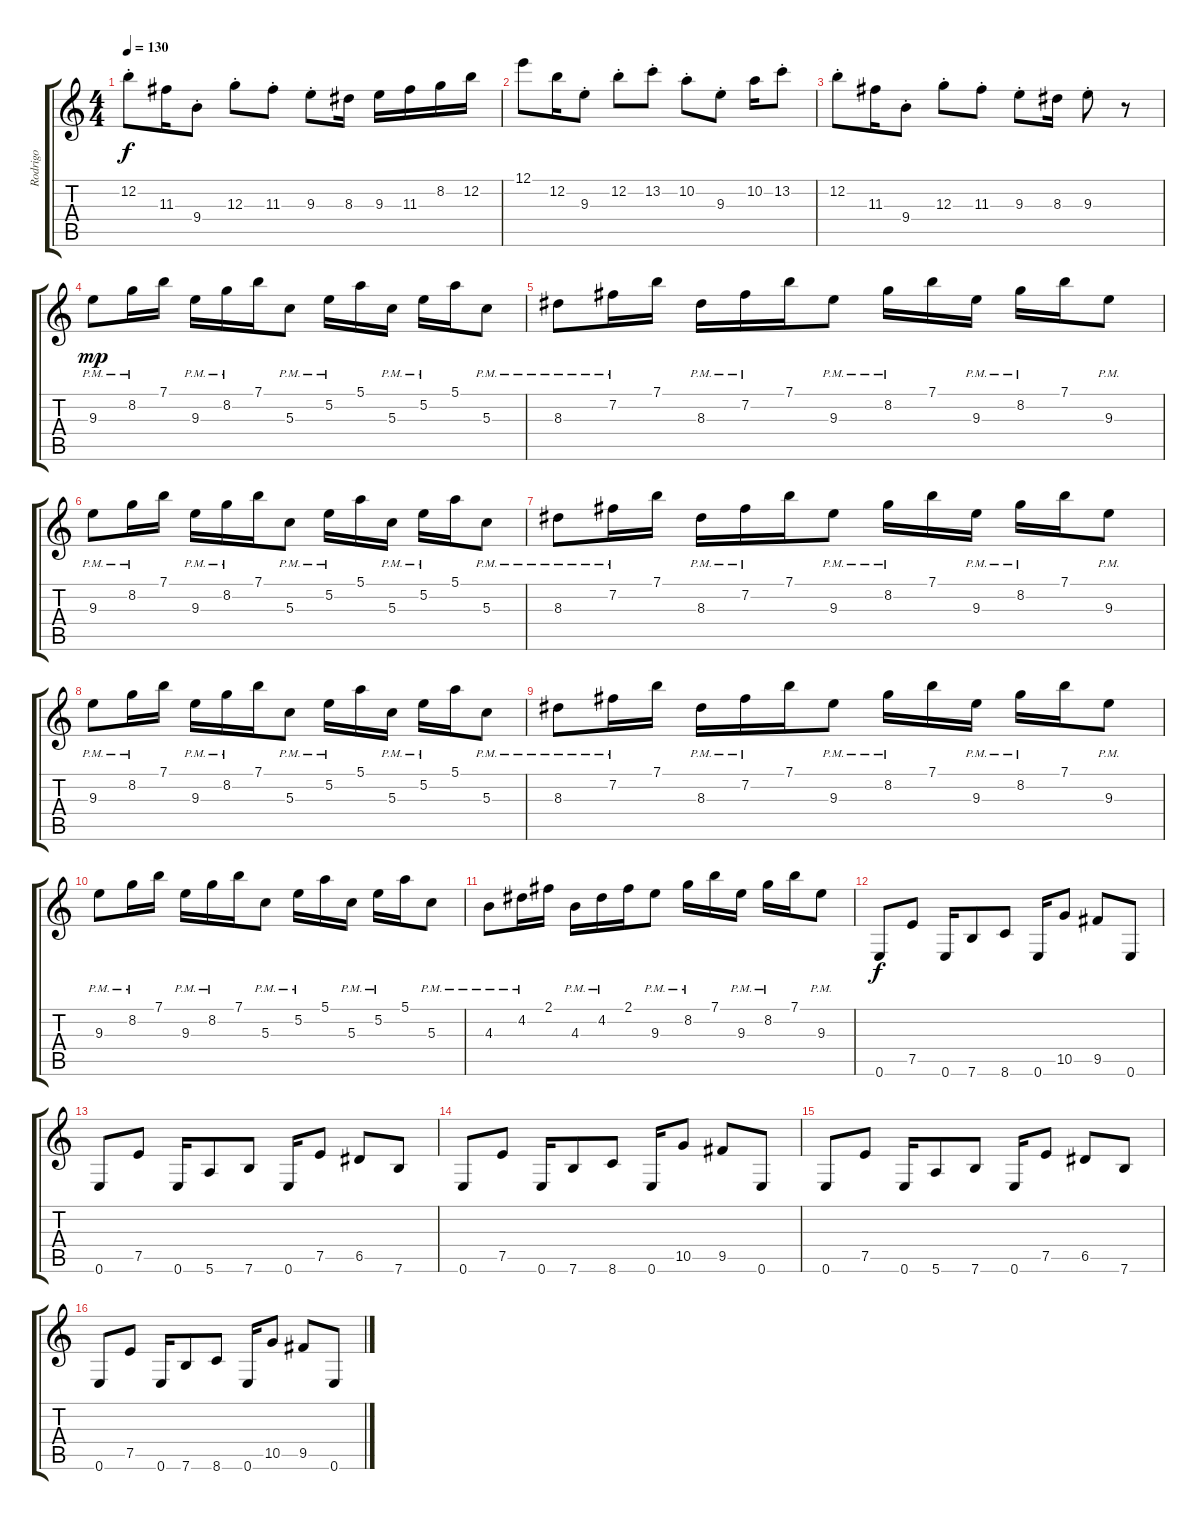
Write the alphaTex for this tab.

\track ("Rodrigo" "Rodrigo") {instrument acousticguitarnylon}
\staff {score tabs}
\tuning (E4 B3 G3 D3 A2 E2) {hide}
\ts (4 4)
\tempo 130
\clef g2
\ks c
12.2{st}.8{dy f} 11.3.16 9.4{st}.8 12.3{st}.8 11.3{st}.8 9.3{st}.8 8.3.16 9.3.16 11.3.16 8.2.16 12.2.16 |
12.1.8 12.2.16 9.3{st}.8 12.2{st}.8 13.2{st}.8 10.2{st}.8 9.3{st}.8 10.2.16 13.2{st}.8 |
12.2{st}.8 11.3.16 9.4{st}.8 12.3{st}.8 11.3{st}.8 9.3{st}.8 8.3.16 9.3{st}.8 r.8 |
9.3{pm}.8{dy mp} 8.2{pm}.16 7.1.16 9.3{pm}.16 8.2{pm}.16 7.1.16 5.3{pm}.8 5.2{pm}.16 5.1.16 5.3{pm}.16 5.2{pm}.16 5.1.16 5.3{pm}.8 |
8.3{pm}.8 7.2{pm}.16 7.1.16 8.3{pm}.16 7.2{pm}.16 7.1.16 9.3{pm}.8 8.2{pm}.16 7.1.16 9.3{pm}.16 8.2{pm}.16 7.1.16 9.3{pm}.8 |
9.3{pm}.8 8.2{pm}.16 7.1.16 9.3{pm}.16 8.2{pm}.16 7.1.16 5.3{pm}.8 5.2{pm}.16 5.1.16 5.3{pm}.16 5.2{pm}.16 5.1.16 5.3{pm}.8 |
8.3{pm}.8 7.2{pm}.16 7.1.16 8.3{pm}.16 7.2{pm}.16 7.1.16 9.3{pm}.8 8.2{pm}.16 7.1.16 9.3{pm}.16 8.2{pm}.16 7.1.16 9.3{pm}.8 |
9.3{pm}.8 8.2{pm}.16 7.1.16 9.3{pm}.16 8.2{pm}.16 7.1.16 5.3{pm}.8 5.2{pm}.16 5.1.16 5.3{pm}.16 5.2{pm}.16 5.1.16 5.3{pm}.8 |
8.3{pm}.8 7.2{pm}.16 7.1.16 8.3{pm}.16 7.2{pm}.16 7.1.16 9.3{pm}.8 8.2{pm}.16 7.1.16 9.3{pm}.16 8.2{pm}.16 7.1.16 9.3{pm}.8 |
9.3{pm}.8 8.2{pm}.16 7.1.16 9.3{pm}.16 8.2{pm}.16 7.1.16 5.3{pm}.8 5.2{pm}.16 5.1.16 5.3{pm}.16 5.2{pm}.16 5.1.16 5.3{pm}.8 |
4.3{pm}.8 4.2{pm}.16 2.1.16 4.3{pm}.16 4.2{pm}.16 2.1.16 9.3{pm}.8 8.2{pm}.16 7.1.16 9.3{pm}.16 8.2{pm}.16 7.1.16 9.3{pm}.8 |
0.6.8{dy f} 7.5.8 0.6.16 7.6.8 8.6.8 0.6.16 10.5.8 9.5.8 0.6.8 |
0.6.8 7.5.8 0.6.16 5.6.8 7.6.8 0.6.16 7.5.8 6.5.8 7.6.8 |
0.6.8 7.5.8 0.6.16 7.6.8 8.6.8 0.6.16 10.5.8 9.5.8 0.6.8 |
0.6.8 7.5.8 0.6.16 5.6.8 7.6.8 0.6.16 7.5.8 6.5.8 7.6.8 |
0.6.8 7.5.8 0.6.16 7.6.8 8.6.8 0.6.16 10.5.8 9.5.8 0.6.8
